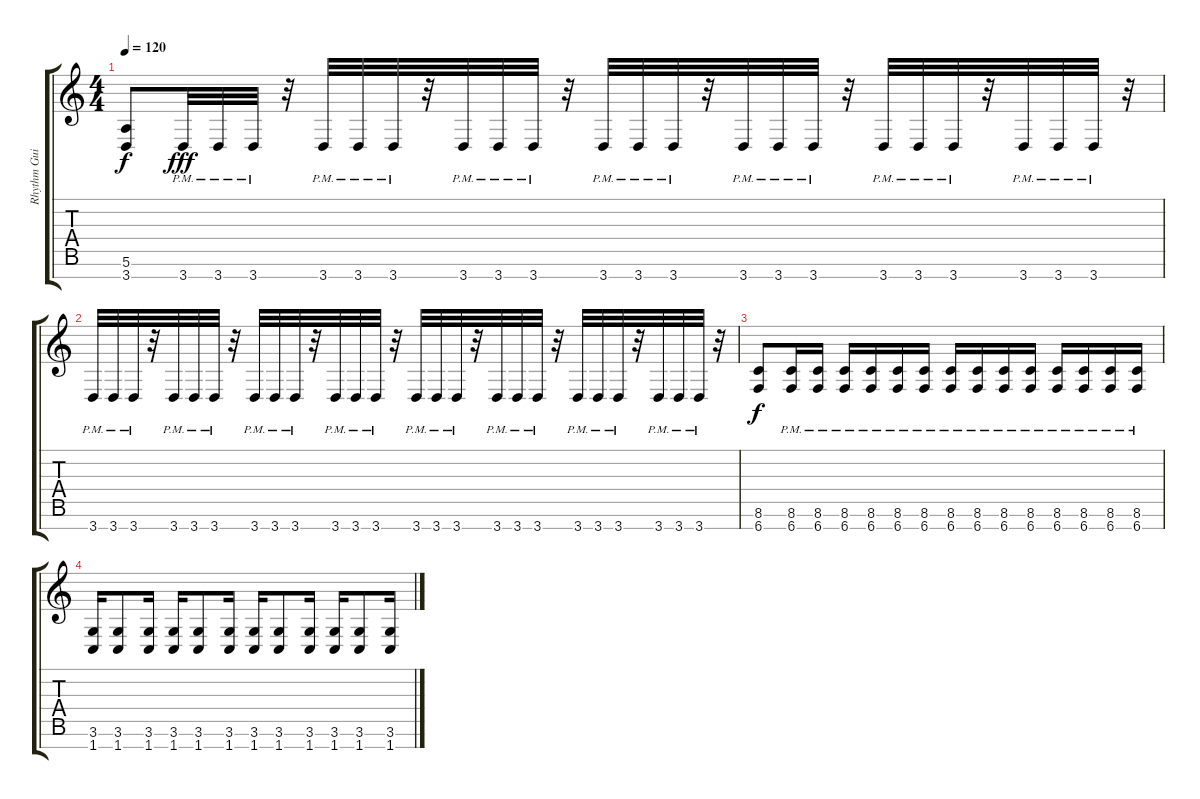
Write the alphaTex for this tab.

\track ("Rhythm Guitar 2" "Rhythm Gui") {instrument overdrivenguitar}
\staff {score tabs}
\tuning (E4 B3 G3 D3 A2 E2 B1) {hide}
\ts (4 4)
\tempo 120
\clef g2
\ks c
(5.6 3.7).8{dy f} 3.7{pm}.32{dy fff} 3.7{pm}.32 3.7{pm}.32 r.32 3.7{pm}.32 3.7{pm}.32 3.7{pm}.32 r.32 3.7{pm}.32 3.7{pm}.32 3.7{pm}.32 r.32 3.7{pm}.32 3.7{pm}.32 3.7{pm}.32 r.32 3.7{pm}.32 3.7{pm}.32 3.7{pm}.32 r.32 3.7{pm}.32 3.7{pm}.32 3.7{pm}.32 r.32 3.7{pm}.32 3.7{pm}.32 3.7{pm}.32 r.32 |
3.7{pm}.32 3.7{pm}.32 3.7{pm}.32 r.32 3.7{pm}.32 3.7{pm}.32 3.7{pm}.32 r.32 3.7{pm}.32 3.7{pm}.32 3.7{pm}.32 r.32 3.7{pm}.32 3.7{pm}.32 3.7{pm}.32 r.32 3.7{pm}.32 3.7{pm}.32 3.7{pm}.32 r.32 3.7{pm}.32 3.7{pm}.32 3.7{pm}.32 r.32 3.7{pm}.32 3.7{pm}.32 3.7{pm}.32 r.32 3.7{pm}.32 3.7{pm}.32 3.7{pm}.32 r.32 |
(8.6 6.7).8{dy f} (8.6{pm} 6.7{pm}).16 (8.6{pm} 6.7{pm}).16 (8.6{pm} 6.7{pm}).16 (8.6{pm} 6.7{pm}).16 (8.6{pm} 6.7{pm}).16 (8.6{pm} 6.7{pm}).16 (8.6{pm} 6.7{pm}).16 (8.6{pm} 6.7{pm}).16 (8.6{pm} 6.7{pm}).16 (8.6{pm} 6.7{pm}).16 (8.6{pm} 6.7{pm}).16 (8.6{pm} 6.7{pm}).16 (8.6{pm} 6.7{pm}).16 (8.6{pm} 6.7{pm}).16 |
(3.6 1.7).16 (3.6 1.7).8 (3.6 1.7).16 (3.6 1.7).16 (3.6 1.7).8 (3.6 1.7).16 (3.6 1.7).16 (3.6 1.7).8 (3.6 1.7).16 (3.6 1.7).16 (3.6 1.7).8 (3.6 1.7).16
